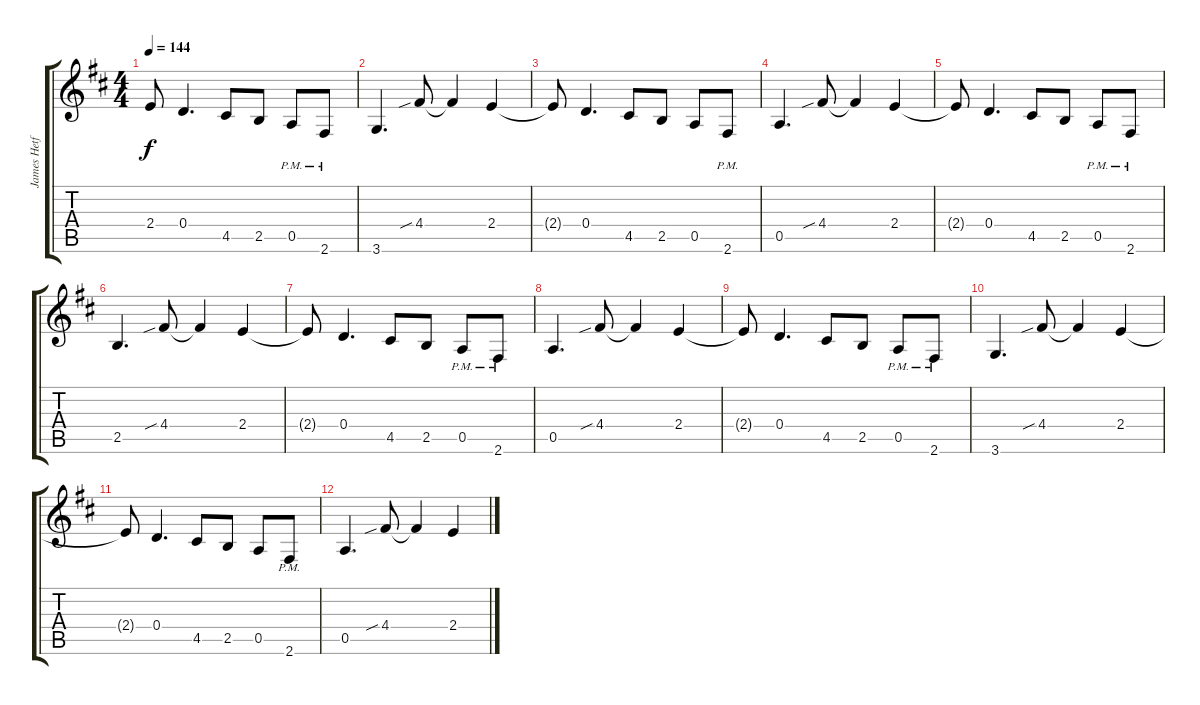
\track ("James Hetfield" "James Hetf") {instrument distortionguitar}
\staff {score tabs}
\tuning (E4 B3 G3 D3 A2 E2) {hide}
\ts (4 4)
\tempo 144
\clef g2
\ks bminor
2.4{t}.8{dy f} 0.4.4{d} 4.5.8 2.5.8 0.5{pm}.8{instrument electricguitarmuted} 2.6{pm}.8 |
3.6.4{d instrument distortionguitar} 4.4{sib}.8 4.4{t}.4 2.4.4 |
2.4{t}.8 0.4.4{d} 4.5.8 2.5.8 0.5.8{instrument electricguitarmuted} 2.6{pm}.8 |
0.5.4{d instrument distortionguitar} 4.4{sib}.8 4.4{t}.4 2.4.4 |
2.4{t}.8 0.4.4{d} 4.5.8 2.5.8 0.5{pm}.8{instrument electricguitarmuted} 2.6{pm}.8 |
2.5.4{d instrument distortionguitar} 4.4{sib}.8 4.4{t}.4 2.4.4 |
2.4{t}.8 0.4.4{d} 4.5.8 2.5.8 0.5{pm}.8{instrument electricguitarmuted} 2.6{pm}.8 |
0.5.4{d instrument distortionguitar} 4.4{sib}.8 4.4{t}.4 2.4.4 |
2.4{t}.8 0.4.4{d} 4.5.8 2.5.8 0.5{pm}.8{instrument electricguitarmuted} 2.6{pm}.8 |
3.6.4{d instrument distortionguitar} 4.4{sib}.8 4.4{t}.4 2.4.4 |
2.4{t}.8 0.4.4{d} 4.5.8 2.5.8 0.5.8{instrument electricguitarmuted} 2.6{pm}.8 |
0.5.4{d instrument distortionguitar} 4.4{sib}.8 4.4{t}.4 2.4.4
